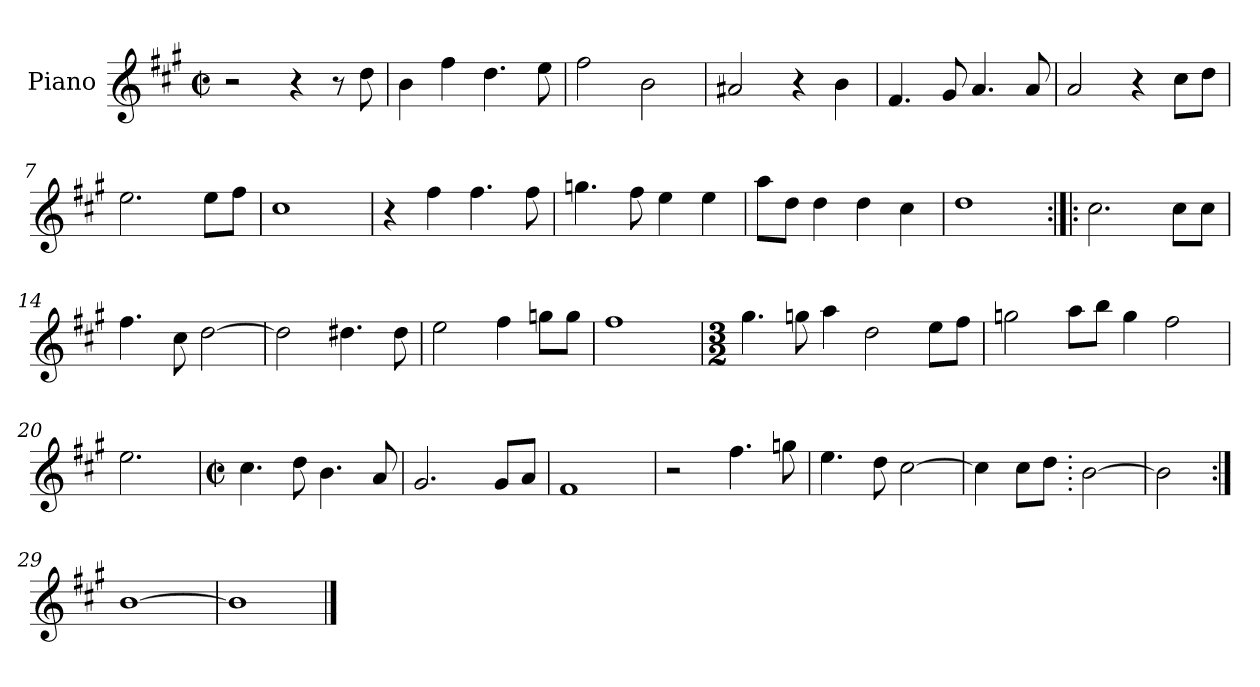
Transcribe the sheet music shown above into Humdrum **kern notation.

**kern
*part1
*staff1
*I"Piano
*I'Pno.
*clefG2
*k[f#c#g#]
*M2/2
*met(c|)
=1
2r
4r
8r
8dd\
=2
4b\
4ff#\
4.dd\
8ee\
=3
2ff#\
2b\
=4
2a#X/
4r
4b\
=5
4.f#/
8g#/
4.a/
8a/
=6
2a/
4r
8cc#\L
8dd\J
=7
2.ee\
8ee\L
8ff#\J
=8
1cc#
=9
4r
4ff#\
4.ff#\
8ff#\
!!LO:LB:g=z
=10
4.ggn\
8ff#\
4ee\
4ee\
=11
8aa\L
8dd\J
4dd\
4dd\
4cc#\
=12
1dd
=13:|!|:
2.cc#\
8cc#\L
8cc#\J
=14
4.ff#\
8cc#\
[2dd\
=15
2dd\]
4.dd#X\
8dd#\
=16
2ee\
4ff#\
8ggn\L
8gg\J
=17
1ff#
!!LO:LB:g=z
=18
*M3/2
4.gg#\
8ggn\
4aa\
2dd\
8ee\L
8ff#\J
=19
2ggn\
8aa\L
8bb\J
4gg\
2ff#\
=20
2.ee\
=21
*M2/2
*met(c|)
4.cc#\
8dd\
4.b\
8a/
=22
2.g#/
8g#/L
8a/J
=23
1f#
=24
2r
4.ff#\
8ggn\
=25
4.ee\
8dd\
[2cc#\
=26
4cc#\]
8cc#\L
8dd\J
!!LO:LB:g=z
=27.
[2b\
=28
2b\]
=29:|!
[1b
=30
1b]
==
*-
